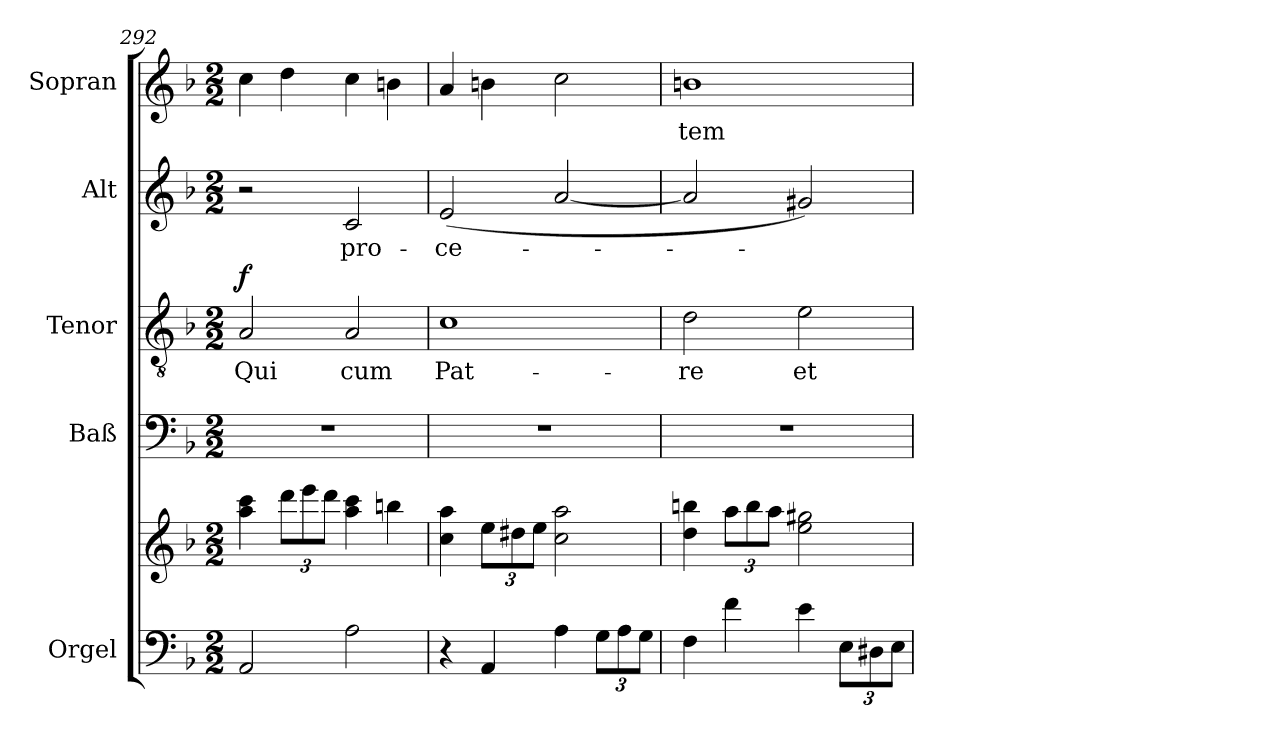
**kern	**kern	**kern	**kern	**text	**dynam	**kern	**text	**kern	**text
*part5	*part5	*part4	*part3	*part3	*part3	*part2	*part2	*part1	*part1
*staff6	*staff5	*staff4	*staff3	*staff3	*staff3	*staff2	*staff2	*staff1	*staff1
*I"Orgel	*	*I"Baß	*I"Tenor	*	*	*I"Alt	*	*I"Sopran	*
*I'Org.	*	*	*	*	*	*	*	*	*
!!LO:LB:g=z
*clefF4	*clefG2	*clefF4	*clefGv2	*	*	*clefG2	*	*clefG2	*
*k[b-]	*k[b-]	*k[b-]	*k[b-]	*	*	*k[b-]	*	*k[b-]	*
*F:	*F:	*F:	*F:	*	*	*F:	*	*F:	*
*M2/2	*M2/2	*M2/2	*M2/2	*	*	*M2/2	*	*M2/2	*
=292	=292	=292	=292	=292	=292	=292	=292	=292	=292
!	!	!	!	!LO:LY:b	!LO:DY:a	!	!	!	!
2AA/	4aa\ 4ccc\	1r	2A/	Qui	f	2r	.	4cc\	.
*	*Xbrackettup	*	*	*	*	*	*	*	*
.	12ddd\L	.	.	.	.	.	.	4dd\	.
.	12eee\	.	.	.	.	.	.	.	.
.	12ddd\J	.	.	.	.	.	.	.	.
!	!	!	!	!LO:LY:b	!	!	!LO:LY:b	!	!
2A\	4aa\ 4ccc\	.	2A/	cum	.	2c/	pro-	4cc\	.
.	4bbn\	.	.	.	.	.	.	4bn\	.
=293	=293	=293	=293	=293	=293	=293	=293	=293	=293
!	!	!	!	!LO:LY:b	!	!	!LO:LY:b	!	!
4r	4cc\ 4aa\	1r	1c	Pat-	.	(<2e/	-ce-	4a/	.
4AA/	12ee\L	.	.	.	.	.	.	4bn\	.
.	12dd#X\	.	.	.	.	.	.	.	.
.	12ee\J	.	.	.	.	.	.	.	.
4A\	2cc\ 2aa\	.	.	.	.	[2a/	.	2cc\	.
12G\L	.	.	.	.	.	.	.	.	.
12A\	.	.	.	.	.	.	.	.	.
12G\J	.	.	.	.	.	.	.	.	.
=294	=294	=294	=294	=294	=294	=294	=294	=294	=294
!	!	!	!	!LO:LY:b	!	!	!	!	!LO:LY:b
4F\	4dd\ 4bbn\	1r	2d\	-re	.	2a/]	.	1bn	-tem
4f\	12aa\L	.	.	.	.	.	.	.	.
.	12bb\	.	.	.	.	.	.	.	.
.	12aa\J	.	.	.	.	.	.	.	.
!	!	!	!	!LO:LY:b	!	!	!	!	!
4e\	2ee\ 2gg#X\	.	2e\	et	.	2g#X/)	.	.	.
12E\L	.	.	.	.	.	.	.	.	.
12D#X\	.	.	.	.	.	.	.	.	.
12E\J	.	.	.	.	.	.	.	.	.
=	=	=	=	=	=	=	=	=	=
*-	*-	*-	*-	*-	*-	*-	*-	*-	*-
